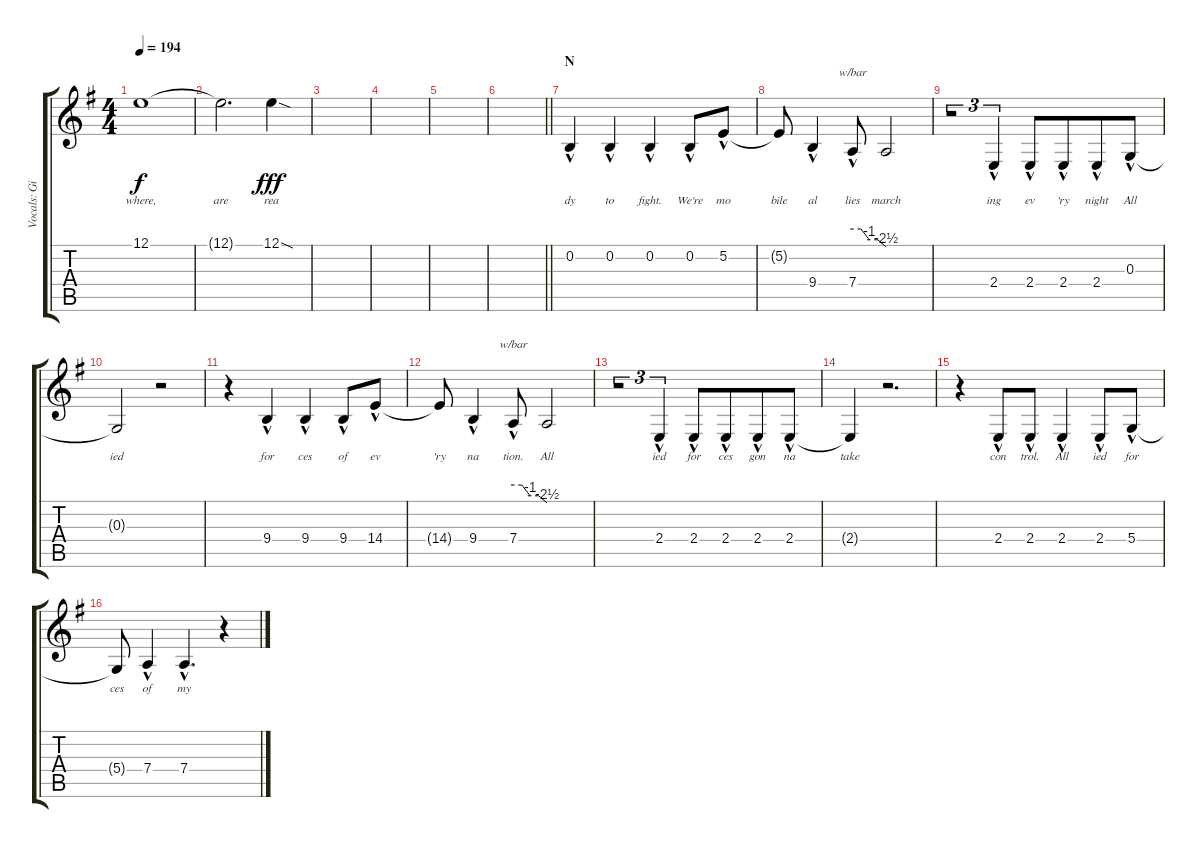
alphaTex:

\track ("Vocals: Gil" "Vocals: Gi") {instrument lead2sawtooth}
\staff {score tabs}
\tuning (E4 B3 G3 D3 A2 E2) {hide}
\ts (4 4)
\tempo 194
\clef g2
\ks g
12.1{t}.1{lyrics (0 "where,") lyrics (1 "") lyrics (2 "") lyrics (3 "") lyrics (4 "") dy f} |
12.1{t}.2{d lyrics (0 "are") lyrics (1 "") lyrics (2 "") lyrics (3 "") lyrics (4 "")} 12.1{sod}.4{lyrics (0 "rea") lyrics (1 "") lyrics (2 "") lyrics (3 "") lyrics (4 "") dy fff} |
|
|
|
\barLineRight lightlight
|
\section ("" "N")
0.2{hac}.4{lyrics (0 "dy") lyrics (1 "") lyrics (2 "") lyrics (3 "") lyrics (4 "")} 0.2{hac}.4{lyrics (0 "to") lyrics (1 "") lyrics (2 "") lyrics (3 "") lyrics (4 "")} 0.2{hac}.4{lyrics (0 "fight.") lyrics (1 "") lyrics (2 "") lyrics (3 "") lyrics (4 "")} 0.2{hac}.8{lyrics (0 "We're") lyrics (1 "") lyrics (2 "") lyrics (3 "") lyrics (4 "")} 5.2{hac}.8{lyrics (0 "mo") lyrics (1 "") lyrics (2 "") lyrics (3 "") lyrics (4 "")} |
5.2{t}.8{lyrics (0 "bile") lyrics (1 "") lyrics (2 "") lyrics (3 "") lyrics (4 "")} 9.4{hac}.4{lyrics (0 "al") lyrics (1 "") lyrics (2 "") lyrics (3 "") lyrics (4 "")} 7.4{hac}.8{tbe (custom default 0 0 15 0 30 -4 45 -4 60 -10) lyrics (0 "lies") lyrics (1 "") lyrics (2 "") lyrics (3 "") lyrics (4 "")} 7.4{t}.2{lyrics (0 "march") lyrics (1 "") lyrics (2 "") lyrics (3 "") lyrics (4 "")} |
r.2{tu (3 2)} 2.4{hac}.4{tu (3 2) lyrics (0 "ing") lyrics (1 "") lyrics (2 "") lyrics (3 "") lyrics (4 "")} 2.4{hac}.8{lyrics (0 "ev") lyrics (1 "") lyrics (2 "") lyrics (3 "") lyrics (4 "")} 2.4{hac}.8{lyrics (0 "'ry") lyrics (1 "") lyrics (2 "") lyrics (3 "") lyrics (4 "") beam merge} 2.4{hac}.8{lyrics (0 "night") lyrics (1 "") lyrics (2 "") lyrics (3 "") lyrics (4 "")} 0.3{hac}.8{lyrics (0 "All") lyrics (1 "") lyrics (2 "") lyrics (3 "") lyrics (4 "")} |
0.3{t}.2{lyrics (0 "ied") lyrics (1 "") lyrics (2 "") lyrics (3 "") lyrics (4 "")} r.2 |
r.4 9.4{hac}.4{lyrics (0 "for") lyrics (1 "") lyrics (2 "") lyrics (3 "") lyrics (4 "")} 9.4{hac}.4{lyrics (0 "ces") lyrics (1 "") lyrics (2 "") lyrics (3 "") lyrics (4 "")} 9.4{hac}.8{lyrics (0 "of") lyrics (1 "") lyrics (2 "") lyrics (3 "") lyrics (4 "")} 14.4{hac}.8{lyrics (0 "ev") lyrics (1 "") lyrics (2 "") lyrics (3 "") lyrics (4 "")} |
14.4{t}.8{lyrics (0 "'ry") lyrics (1 "") lyrics (2 "") lyrics (3 "") lyrics (4 "")} 9.4{hac}.4{lyrics (0 "na") lyrics (1 "") lyrics (2 "") lyrics (3 "") lyrics (4 "")} 7.4{hac}.8{tbe (custom default 0 0 15 0 30 -4 45 -4 60 -10) lyrics (0 "tion.") lyrics (1 "") lyrics (2 "") lyrics (3 "") lyrics (4 "")} 7.4{t}.2{lyrics (0 "All") lyrics (1 "") lyrics (2 "") lyrics (3 "") lyrics (4 "")} |
r.2{tu (3 2)} 2.4{hac}.4{tu (3 2) lyrics (0 "ied") lyrics (1 "") lyrics (2 "") lyrics (3 "") lyrics (4 "")} 2.4{hac}.8{lyrics (0 "for") lyrics (1 "") lyrics (2 "") lyrics (3 "") lyrics (4 "")} 2.4{hac}.8{lyrics (0 "ces") lyrics (1 "") lyrics (2 "") lyrics (3 "") lyrics (4 "") beam merge} 2.4{hac}.8{lyrics (0 "gon") lyrics (1 "") lyrics (2 "") lyrics (3 "") lyrics (4 "")} 2.4{hac}.8{lyrics (0 "na") lyrics (1 "") lyrics (2 "") lyrics (3 "") lyrics (4 "")} |
2.4{t}.4{lyrics (0 "take") lyrics (1 "") lyrics (2 "") lyrics (3 "") lyrics (4 "")} r.2{d} |
r.4 2.4{hac}.8{lyrics (0 "con") lyrics (1 "") lyrics (2 "") lyrics (3 "") lyrics (4 "")} 2.4{hac}.8{lyrics (0 "trol.") lyrics (1 "") lyrics (2 "") lyrics (3 "") lyrics (4 "")} 2.4{hac}.4{lyrics (0 "All") lyrics (1 "") lyrics (2 "") lyrics (3 "") lyrics (4 "")} 2.4{hac}.8{lyrics (0 "ied") lyrics (1 "") lyrics (2 "") lyrics (3 "") lyrics (4 "")} 5.4{hac}.8{lyrics (0 "for") lyrics (1 "") lyrics (2 "") lyrics (3 "") lyrics (4 "")} |
5.4{t}.8{lyrics (0 "ces") lyrics (1 "") lyrics (2 "") lyrics (3 "") lyrics (4 "")} 7.4{hac}.4{lyrics (0 "of") lyrics (1 "") lyrics (2 "") lyrics (3 "") lyrics (4 "")} 7.4{hac}.4{d lyrics (0 "my") lyrics (1 "") lyrics (2 "") lyrics (3 "") lyrics (4 "")} r.4
